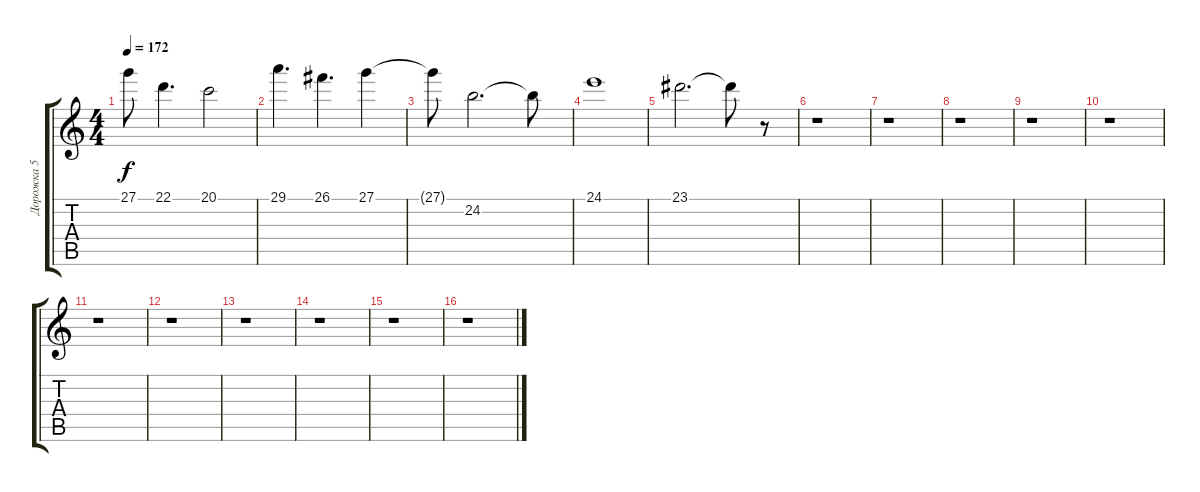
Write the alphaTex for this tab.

\track ("Дорожка 5" "Дорожка 5") {instrument stringensemble1}
\staff {score tabs}
\tuning (E4 B3 G3 D3 A2 E2) {hide}
\ts (4 4)
\tempo 172
\clef g2
\ks c
27.1{t}.8{dy f} 22.1.4{d} 20.1.2 |
29.1.4{d} 26.1.4{d} 27.1.4 |
27.1{t}.8 24.2.2{d} 24.2{t}.8 |
24.1.1 |
23.1.2{d} 23.1{t}.8 r.8 |
r.1 |
r.1 |
r.1 |
r.1 |
r.1 |
r.1 |
r.1 |
r.1 |
r.1 |
r.1 |
r.1
